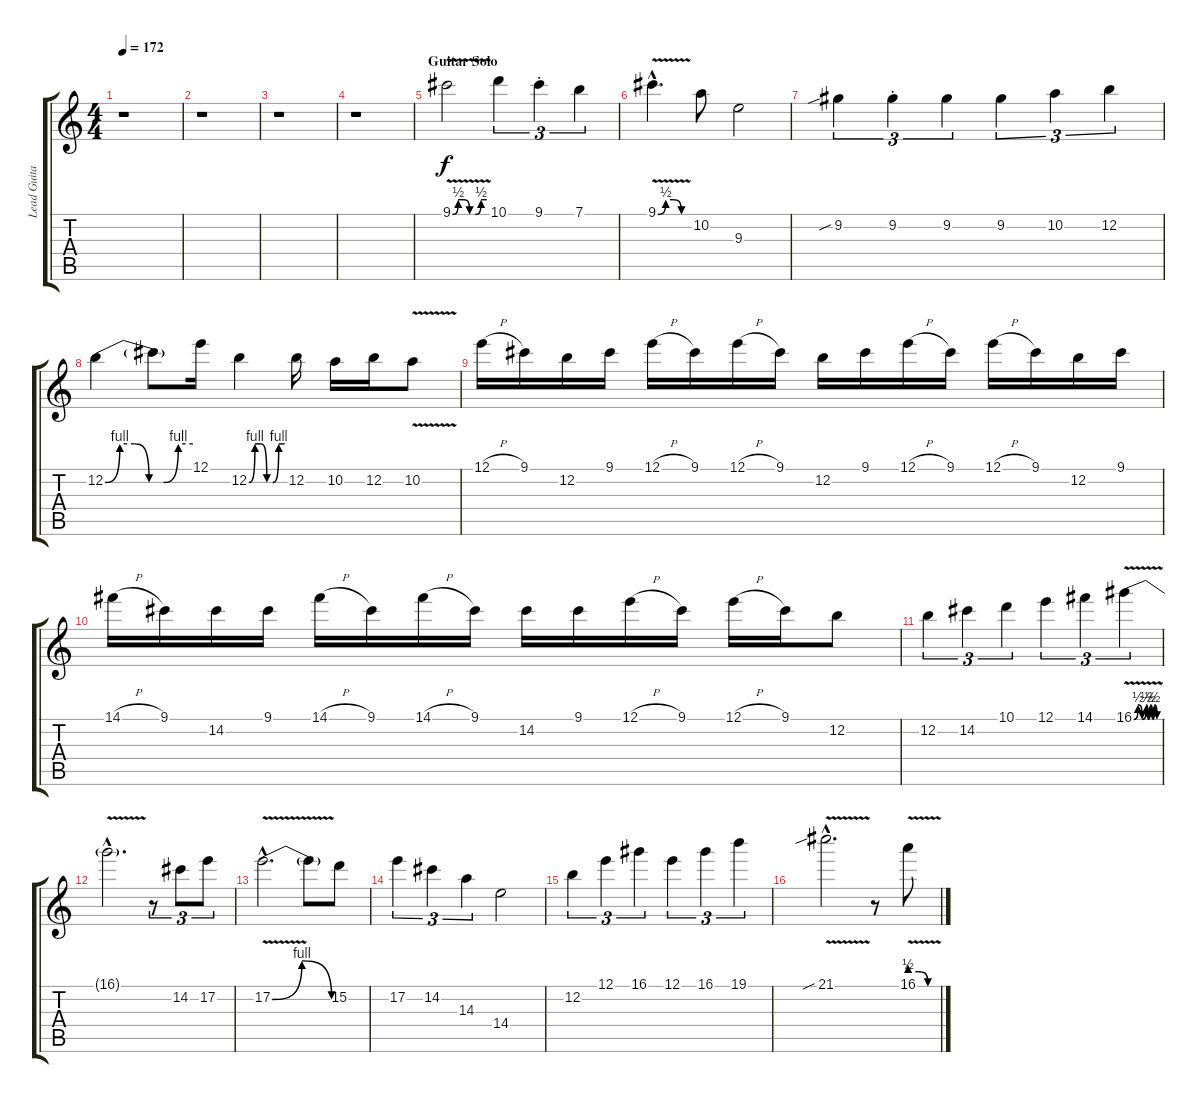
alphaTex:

\track ("Lead Guitar 1" "Lead Guita") {instrument distortionguitar}
\staff {score tabs}
\tuning (E4 B3 G3 D3 A2 E2) {hide}
\ts (4 4)
\tempo 172
\clef g2
\ks c
r.1{dy f} |
r.1 |
r.1 |
r.1 |
\section ("" "Guitar Solo")
9.1{be (custom 0 0 10 2 20 2 30 0 40 0 50 2 60 2) v}.2{volume 16} 10.1.4{tu (3 2)} 9.1{st}.4{tu (3 2)} 7.1.4{tu (3 2)} |
9.1{be (custom 0 0 15 2 30 2 45 0 60 0) v hac}.4{d} 10.2.8 9.3.2 |
9.2{sib}.4{tu (3 2)} 9.2{st}.4{tu (3 2)} 9.2.4{tu (3 2)} 9.2.4{tu (3 2)} 10.2.4{tu (3 2)} 12.2.4{tu (3 2)} |
12.2{be (custom 0 0 10 4 20 4 30 0 40 0 50 4 60 4)}.4 12.2{t}.8 12.1.16 12.2{be (custom 0 0 10 4 20 4 30 0 40 0 50 4 60 4)}.4 12.2.16 10.2.16 12.2.16 10.2{v}.8 |
12.1{h}.16 9.1.16 12.2.16 9.1.16 12.1{h}.16 9.1.16 12.1{h}.16 9.1.16 12.2.16 9.1.16 12.1{h}.16 9.1.16 12.1{h}.16 9.1.16 12.2.16 9.1.16 |
14.1{h}.16 9.1.16 14.2.16 9.1.16 14.1{h}.16 9.1.16 14.1{h}.16 9.1.16 14.2.16 9.1.16 12.1{h}.16 9.1.16 12.1{h}.16 9.1.16 12.2.8 |
12.2.4{tu (3 2)} 14.2.4{tu (3 2)} 10.1.4{tu (3 2)} 12.1.4{tu (3 2)} 14.1.4{tu (3 2)} 16.1{be (custom 0 0 10 2 20 0 30 2 34 0 40 2 45 0 50 2 56 0 60 0) v}.4{tu (3 2)} |
16.1{hac t}.2{d} r.8{tu (3 2)} 14.2.8{tu (3 2)} 17.2.8{tu (3 2)} |
17.2{be (bendrelease 0 0 30 4 55 4 60 0) v hac}.2{d} 17.2{t}.8 15.2.8 |
17.2.4{tu (3 2)} 14.2.4{tu (3 2)} 14.3.4{tu (3 2)} 14.4.2 |
12.2.4{tu (3 2)} 12.1.4{tu (3 2)} 16.1.4{tu (3 2)} 12.1.4{tu (3 2)} 16.1.4{tu (3 2)} 19.1.4{tu (3 2)} |
21.1{v sib hac}.2{d} r.8 16.1{be (custom 0 2 20 2 40 0 60 0) v}.8
